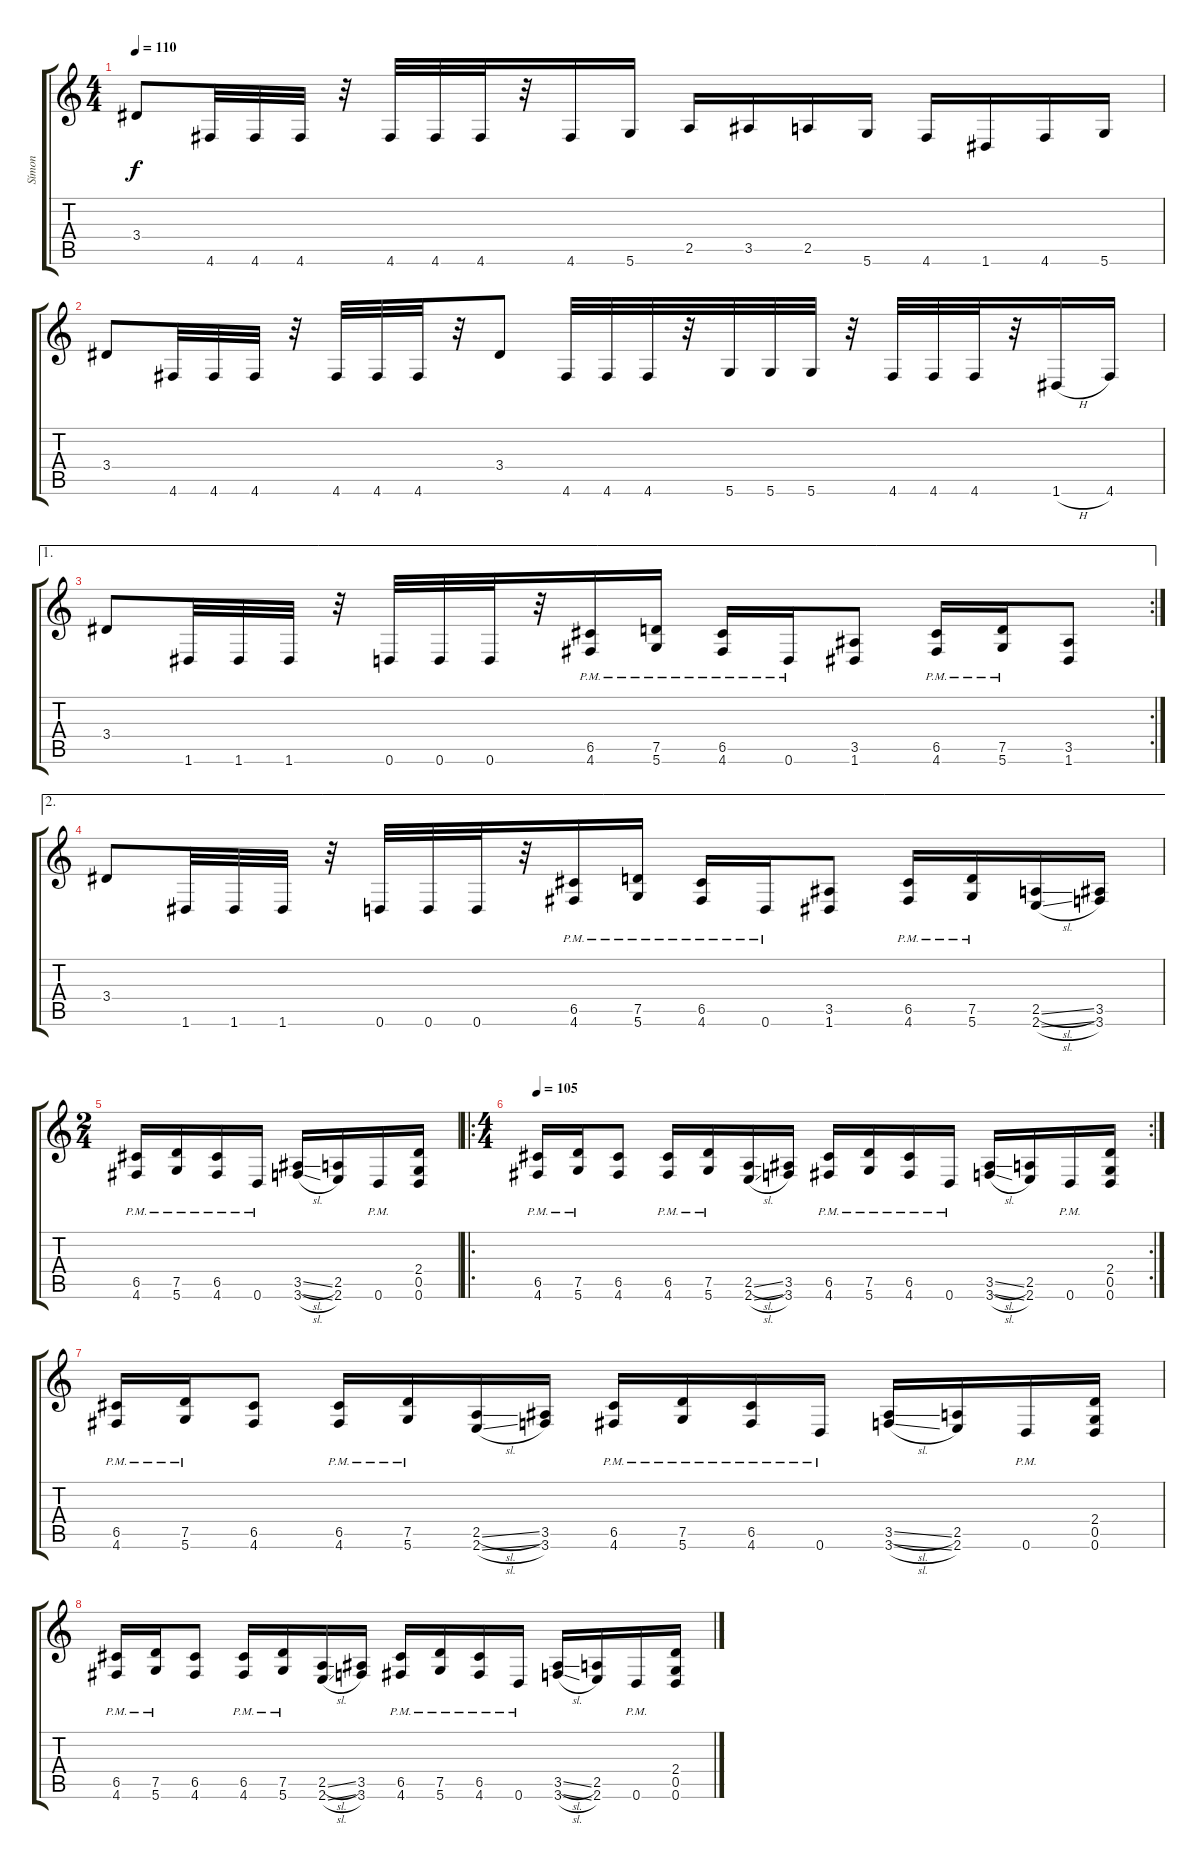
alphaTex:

\track ("Símon" "Símon") {instrument distortionguitar}
\staff {score tabs}
\tuning (D4 A3 F3 C3 G2 D2) {hide}
\ts (4 4)
\tempo 110
\clef g2
\ks c
3.4.8{dy f} 4.6.32 4.6.32 4.6.32 r.32 4.6.32 4.6.32 4.6.32 r.32 4.6.16 5.6.16 2.5.16 3.5.16 2.5.16 5.6.16 4.6.16 1.6.16 4.6.16 5.6.16 |
3.4.8 4.6.32 4.6.32 4.6.32 r.32 4.6.32 4.6.32 4.6.32 r.32 3.4.8 4.6.32 4.6.32 4.6.32 r.32 5.6.32 5.6.32 5.6.32 r.32 4.6.32 4.6.32 4.6.32 r.32 1.6{h}.16 4.6.16 |
\ae 1
\rc 2
3.4.8 1.6.32 1.6.32 1.6.32 r.32 0.6.32 0.6.32 0.6.32 r.32 (6.5{pm} 4.6{pm}).16 (7.5{pm} 5.6{pm}).16 (6.5{pm} 4.6{pm}).16 0.6{pm}.16 (3.5 1.6).8 (6.5{pm} 4.6{pm}).16 (7.5{pm} 5.6{pm}).16 (3.5 1.6).8 |
\ae 2
3.4.8 1.6.32 1.6.32 1.6.32 r.32 0.6.32 0.6.32 0.6.32 r.32 (6.5{pm} 4.6{pm}).16 (7.5{pm} 5.6{pm}).16 (6.5{pm} 4.6{pm}).16 0.6{pm}.16 (3.5 1.6).8 (6.5{pm} 4.6{pm}).16 (7.5{pm} 5.6{pm}).16 (2.5{sl} 2.6{sl}).16 (3.5 3.6).16 |
\ts (2 4)
(6.5{pm} 4.6{pm}).16 (7.5{pm} 5.6{pm}).16 (6.5{pm} 4.6{pm}).16 0.6{pm}.16 (3.5{sl} 3.6{sl}).16 (2.5 2.6).16 0.6{pm}.16 (2.4 0.5 0.6).16 |
\ro
\rc 2
\ts (4 4)
\tempo 105
(6.5{pm} 4.6{pm}).16 (7.5{pm} 5.6{pm}).16 (6.5 4.6).8 (6.5{pm} 4.6{pm}).16 (7.5{pm} 5.6{pm}).16 (2.5{sl} 2.6{sl}).16 (3.5 3.6).16 (6.5{pm} 4.6{pm}).16 (7.5{pm} 5.6{pm}).16 (6.5{pm} 4.6{pm}).16 0.6{pm}.16 (3.5{sl} 3.6{sl}).16 (2.5 2.6).16 0.6{pm}.16 (2.4 0.5 0.6).16 |
(6.5{pm} 4.6{pm}).16 (7.5{pm} 5.6{pm}).16 (6.5 4.6).8 (6.5{pm} 4.6{pm}).16 (7.5{pm} 5.6{pm}).16 (2.5{sl} 2.6{sl}).16 (3.5 3.6).16 (6.5{pm} 4.6{pm}).16 (7.5{pm} 5.6{pm}).16 (6.5{pm} 4.6{pm}).16 0.6{pm}.16 (3.5{sl} 3.6{sl}).16 (2.5 2.6).16 0.6{pm}.16 (2.4 0.5 0.6).16 |
(6.5{pm} 4.6{pm}).16 (7.5{pm} 5.6{pm}).16 (6.5 4.6).8 (6.5{pm} 4.6{pm}).16 (7.5{pm} 5.6{pm}).16 (2.5{sl} 2.6{sl}).16 (3.5 3.6).16 (6.5{pm} 4.6{pm}).16 (7.5{pm} 5.6{pm}).16 (6.5{pm} 4.6{pm}).16 0.6{pm}.16 (3.5{sl} 3.6{sl}).16 (2.5 2.6).16 0.6{pm}.16 (2.4 0.5 0.6).16
